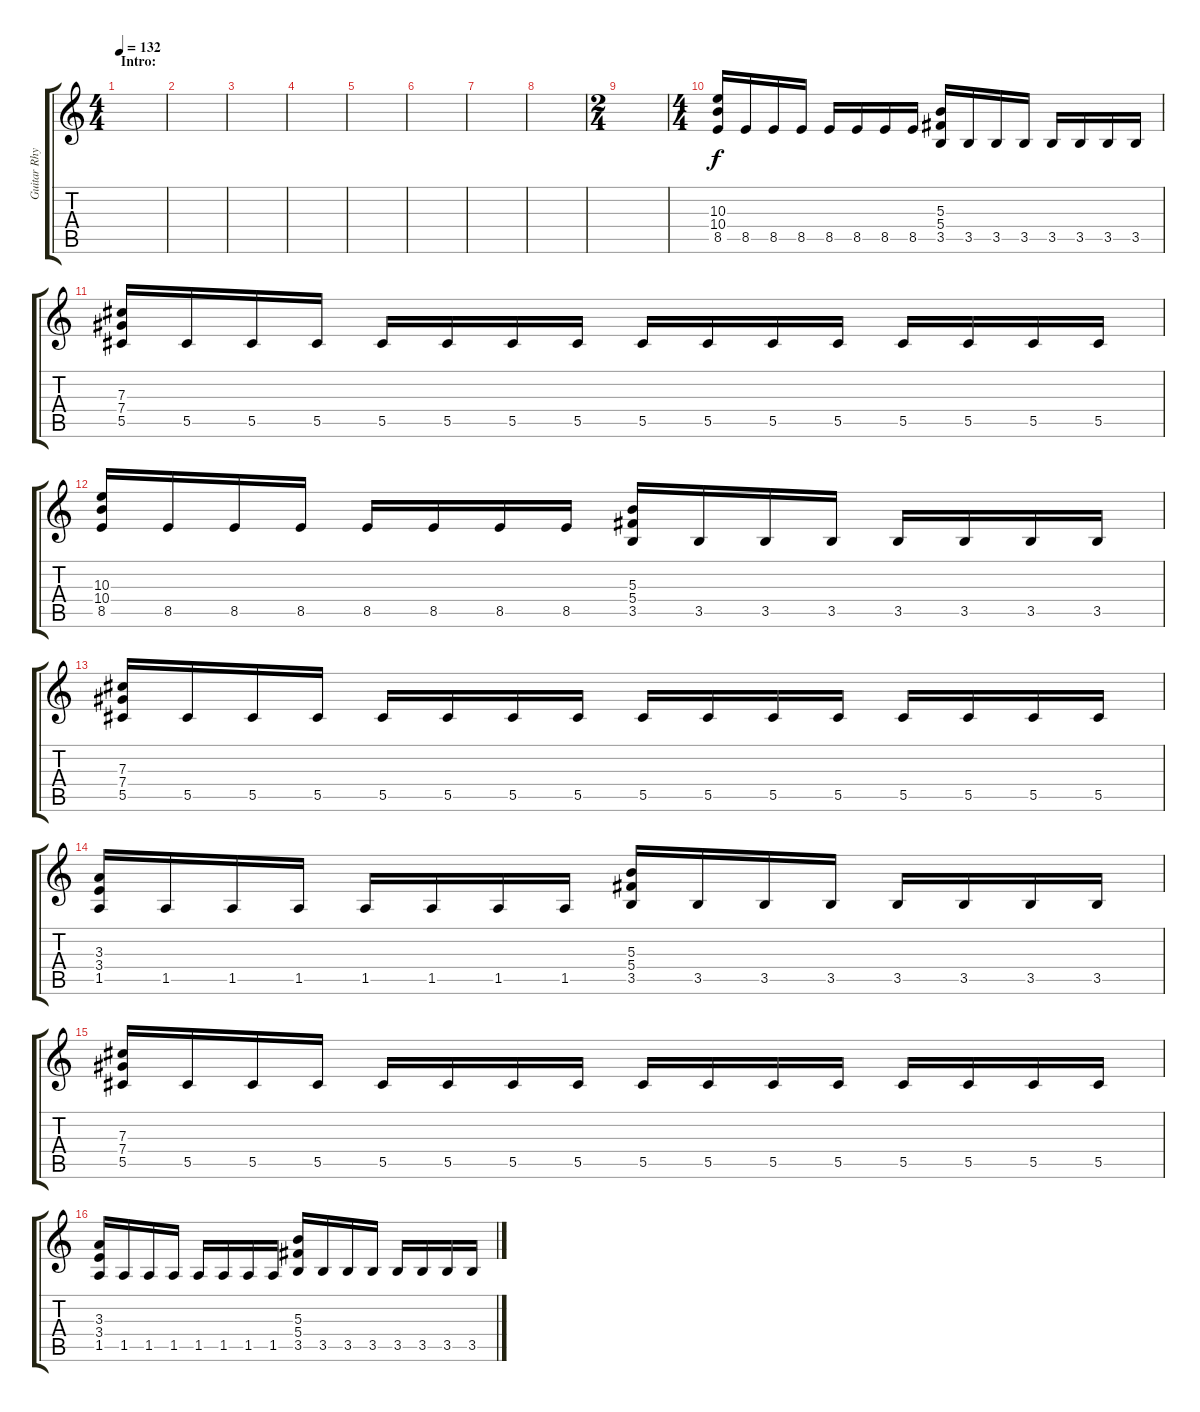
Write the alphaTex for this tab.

\track ("Guitar Rhythm" "Guitar Rhy") {instrument distortionguitar}
\staff {score tabs}
\tuning (Eb4 Bb3 Gb3 Db3 Ab2 Eb2) {hide}
\ts (4 4)
\section ("" "Intro:")
\tempo 132
\clef g2
\ks c
|
|
|
|
|
|
|
|
\ts (2 4)
|
\ts (4 4)
(10.3 10.4 8.5).16 8.5.16 8.5.16 8.5.16 8.5.16 8.5.16 8.5.16 8.5.16 (5.3 5.4 3.5).16 3.5.16 3.5.16 3.5.16 3.5.16 3.5.16 3.5.16 3.5.16 |
(7.3 7.4 5.5).16 5.5.16 5.5.16 5.5.16 5.5.16 5.5.16 5.5.16 5.5.16 5.5.16 5.5.16 5.5.16 5.5.16 5.5.16 5.5.16 5.5.16 5.5.16 |
(10.3 10.4 8.5).16 8.5.16 8.5.16 8.5.16 8.5.16 8.5.16 8.5.16 8.5.16 (5.3 5.4 3.5).16 3.5.16 3.5.16 3.5.16 3.5.16 3.5.16 3.5.16 3.5.16 |
(7.3 7.4 5.5).16 5.5.16 5.5.16 5.5.16 5.5.16 5.5.16 5.5.16 5.5.16 5.5.16 5.5.16 5.5.16 5.5.16 5.5.16 5.5.16 5.5.16 5.5.16 |
(3.3 3.4 1.5).16 1.5.16 1.5.16 1.5.16 1.5.16 1.5.16 1.5.16 1.5.16 (5.3 5.4 3.5).16 3.5.16 3.5.16 3.5.16 3.5.16 3.5.16 3.5.16 3.5.16 |
(7.3 7.4 5.5).16 5.5.16 5.5.16 5.5.16 5.5.16 5.5.16 5.5.16 5.5.16 5.5.16 5.5.16 5.5.16 5.5.16 5.5.16 5.5.16 5.5.16 5.5.16 |
(3.3 3.4 1.5).16 1.5.16 1.5.16 1.5.16 1.5.16 1.5.16 1.5.16 1.5.16 (5.3 5.4 3.5).16 3.5.16 3.5.16 3.5.16 3.5.16 3.5.16 3.5.16 3.5.16
